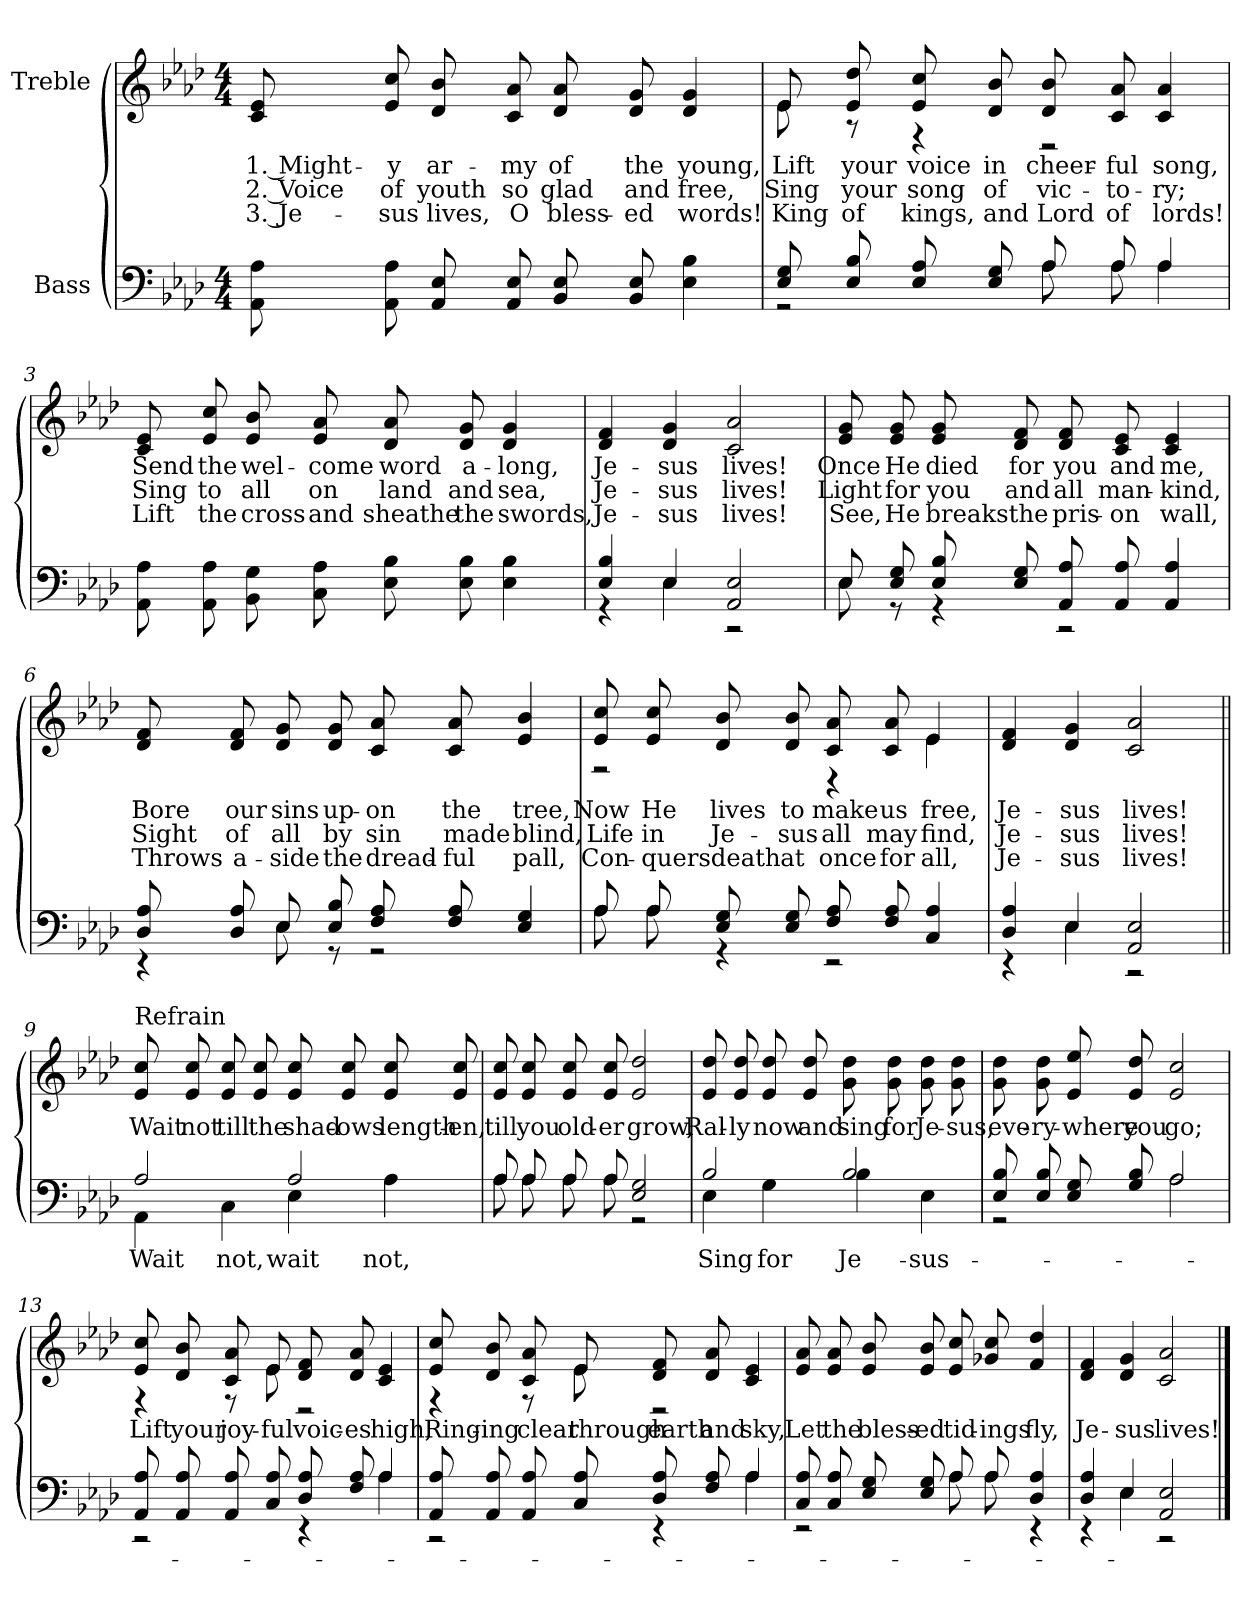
**kern	**text	**kern	**text	**text	**text
*part2	*part2	*part1	*part1	*part1	*part1
*staff2	*staff2	*staff1	*staff1	*staff1	*staff1
*I"Bass	*	*I"Treble	*	*	*
*clefF4	*	*clefG2	*	*	*
*k[b-e-a-d-]	*	*k[b-e-a-d-]	*	*	*
*A-:	*	*A-:	*	*	*
*M4/4	*	*M4/4	*	*	*
*MM100	*	*MM100	*	*	*
=1	=1	=1	=1	=1	=1
8AA- 8A-L	.	8c 8e-L	-1. Might-	-2. Voice	-3. Je-
8AA- 8A-	.	8e- 8cc	-y	-of	-sus
8AA- 8E-L	.	8d- 8b-L	-ar-	-youth	-lives,
8AA- 8E-	.	8c 8a-	-my	-so	-O
8BB- 8E-L	.	8d- 8a-L	-of	-glad	-bless-
8BB- 8E-	.	8d- 8g	-the	-and	-ed
4E- 4B-	.	4d- 4g	-young,	-free,	-words!
=2	=2	=2	=2	=2	=2
*^	*	*^	*	*	*
8E- 8GL	2r	.	8e-L	8e-L	-Lift	-Sing	-King
8E- 8B-	.	.	8e- 8dd-	8r	-your	-your	-of
8E- 8A-L	.	.	8e- 8ccL	4r	-voice	-song	-kings,
8E- 8G	.	.	8d- 8b-	.	-in	-of	-and
8A-L	8A-L	.	8d- 8b-L	2r	-cheer-	-vic-	-Lord
8A-	8A-	.	8c 8a-	.	-ful	-to-	-of
4A-	4A-	.	4c 4a-	.	-song,	-ry;	-lords!
*v	*v	*	*	*	*	*	*
*	*	*v	*v	*	*	*
=3	=3	=3	=3	=3	=3
8AA- 8A-L	.	8c 8e-L	-Send	-Sing	-Lift
8AA- 8A-	.	8e- 8cc	-the	-to	-the
8BB- 8GL	.	8e- 8b-L	-wel-	-all	-cross
8C 8A-	.	8e- 8a-	-come	-on	-and
8E- 8B-L	.	8d- 8a-L	-word	-land	-sheathe
8E- 8B-	.	8d- 8g	-a-	-and	-the
4E- 4B-	.	4d- 4g	-long,	-sea,	-swords,
=4	=4	=4	=4	=4	=4
*^	*	*	*	*	*
4E- 4B-	4r	.	4d- 4f	-Je-	-Je-	-Je-
4E-	4E-	.	4d- 4g	-sus	-sus	-sus
2AA- 2E-	2r	.	2c 2a-	-lives!	-lives!	-lives!
=5	=5	=5	=5	=5	=5	=5
8E-L	8E-L	.	8e- 8gL	-Once	-Light	-See,
8E- 8G	8r	.	8e- 8g	-He	-for	-He
8E- 8B-L	4r	.	8e- 8gL	-died	-you	-breaks
8E- 8G	.	.	8d- 8f	-for	-and	-the
8AA- 8A-L	2r	.	8d- 8fL	-you	-all	-pris-
8AA- 8A-	.	.	8c 8e-	-and	-man-	-on
4AA- 4A-	.	.	4c 4e-	-me,	-kind,	-wall,
=6	=6	=6	=6	=6	=6	=6
8D- 8A-L	4r	.	8d- 8fL	-Bore	-Sight	-Throws
8D- 8A-	.	.	8d- 8f	-our	-of	-a-
8E-L	8E-L	.	8d- 8gL	-sins	-all	-side
8E- 8B-	8r	.	8d- 8g	-up-	-by	-the
8F 8A-L	2r	.	8c 8a-L	-on	-sin	-dread-
8F 8A-	.	.	8c 8a-	-the	-made	-ful
4E- 4G	.	.	4e- 4b-	-tree,	-blind,	-pall,
=7	=7	=7	=7	=7	=7	=7
*	*	*	*^	*	*	*
8A-L	8A-L	.	8e- 8ccL	2r	-Now	-Life	-Con-
8A-	8A-	.	8e- 8cc	.	-He	-in	-quers
8E- 8GL	4r	.	8d- 8b-L	.	-lives	-Je-	-death
8E- 8G	.	.	8d- 8b-	.	-to	-sus	-at
8F 8A-L	2r	.	8c 8a-L	4r	-make	-all	-once
8F 8A-	.	.	8c 8a-	.	-us	-may	-for
4C 4A-	.	.	4e-	4e-	-free,	-find,	-all,
*	*	*	*v	*v	*	*	*
=8	=8	=8	=8	=8	=8	=8
4D- 4A-	4r	.	4d- 4f	-Je-	-Je-	-Je-
4E-	4E-	.	4d- 4g	-sus	-sus	-sus
2AA- 2E-	2r	.	2c 2a-	-lives!	-lives!	-lives!
=9||	=9||	=9||	=9||	=9||	=9||	=9||
!	!	!	!LO:TX:a:t=Refrain	!	!	!
2A-	4AA-	-Wait	8e- 8ccL	-Wait	.	.
.	.	.	8e- 8cc	-not	.	.
.	4C	-not,	8e- 8ccL	-till	.	.
.	.	.	8e- 8cc	-the	.	.
2A-	4E-	-wait	8e- 8ccL	-shad-	.	.
.	.	.	8e- 8cc	-ows	.	.
.	4A-	-not,	8e- 8ccL	-length-	.	.
.	.	.	8e- 8cc	-en,	.	.
=10	=10	=10	=10	=10	=10	=10
8A-L	8A-L	.	8e- 8ccL	-till	.	.
8A-	8A-	.	8e- 8cc	-you	.	.
8A-L	8A-L	.	8e- 8ccL	-old-	.	.
8A-	8A-	.	8e- 8cc	-er	.	.
2E- 2G	2r	.	2e- 2dd-	-grow,	.	.
=11	=11	=11	=11	=11	=11	=11
2B-	4E-	-Sing	8e- 8dd-L	-Ral-	.	.
.	.	.	8e- 8dd-	-ly	.	.
.	4G	-for	8e- 8dd-L	-now	.	.
.	.	.	8e- 8dd-	-and	.	.
2B-	4B-	-Je-	8g 8dd-L	-sing	.	.
.	.	.	8g 8dd-	-for	.	.
.	4E-	-sus	8g 8dd-L	-Je-	.	.
.	.	.	8g 8dd-	-sus,	.	.
=12	=12	=12	=12	=12	=12	=12
8E- 8B-L	2r	.	8g 8dd-L	-eve-	.	.
8E- 8B-	.	.	8g 8dd-	-ry-	.	.
8E- 8GL	.	.	8e- 8ee-L	-where	.	.
8G 8B-	.	.	8e- 8dd-	-you	.	.
2A-	2A-	.	2e- 2cc	-go;	.	.
=13	=13	=13	=13	=13	=13	=13
*	*	*	*^	*	*	*
8AA- 8A-L	2r	.	8e- 8ccL	4r	-Lift	.	.
8AA- 8A-	.	.	8d- 8b-	.	-your	.	.
8AA- 8A-L	.	.	8c 8a-L	8r	-joy-	.	.
8C 8A-	.	.	8e-	8e-	-ful	.	.
8D- 8A-L	4r	.	8d- 8fL	2r	-voic-	.	.
8F 8A-	.	.	8d- 8a-	.	-es	.	.
4A-	4A-	.	4c 4e-	.	-high,	.	.
=14	=14	=14	=14	=14	=14	=14	=14
8AA- 8A-L	2r	.	8e- 8ccL	4r	-Ring-	.	.
8AA- 8A-	.	.	8d- 8b-	.	-ing	.	.
8AA- 8A-L	.	.	8c 8a-L	8r	-clear	.	.
8C 8A-	.	.	8e-	8e-	-through	.	.
8D- 8A-L	4r	.	8d- 8fL	2r	-earth	.	.
8F 8A-	.	.	8d- 8a-	.	-and	.	.
4A-	4A-	.	4c 4e-	.	-sky,	.	.
*	*	*	*v	*v	*	*	*
=15	=15	=15	=15	=15	=15	=15
8C 8A-L	2r	.	8e- 8a-L	-Let	.	.
8C 8A-	.	.	8e- 8a-	-the	.	.
8E- 8GL	.	.	8e- 8b-L	-bless-	.	.
8E- 8G	.	.	8e- 8b-	-ed	.	.
8A-L	8A-L	.	8e- 8ccL	-tid-	.	.
8A-	8A-	.	8g- 8cc	-ings	.	.
4D- 4A-	4r	.	4f 4dd-	-fly,	.	.
=16	=16	=16	=16	=16	=16	=16
4D- 4A-	4r	.	4d- 4f	-Je-	.	.
4E-	4E-	.	4d- 4g	-sus	.	.
2AA- 2E-	2r	.	2c 2a-	-lives!	.	.
*v	*v	*	*	*	*	*
==	==	==	==	==	==
*-	*-	*-	*-	*-	*-
